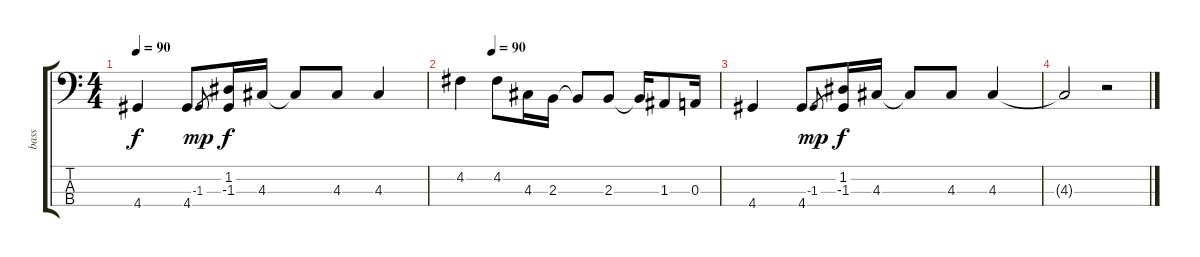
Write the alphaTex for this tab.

\track ("bass" "bass") {instrument electricbassfinger}
\staff {score tabs}
\tuning (G2 D2 A1 E1) {hide}
\ts (4 4)
\tempo 90
\clef f4
\ks c
4.4.4{dy f} 4.4.8 -1.3.8{gr dy mp} (1.2 -1.3).16{dy f} 4.3.16 4.3{t}.8 4.3.8 4.3.4 |
\tempo (90 0.125)
4.2.4 4.2.8 4.3.16 2.3.16 2.3{t}.8 2.3.8 2.3{t}.16 1.3.8 0.3.16 |
4.4.4 4.4.8 -1.3.8{gr dy mp} (1.2 -1.3).16{dy f} 4.3.16 4.3{t}.8 4.3.8 4.3.4 |
4.3{t}.2 r.2
